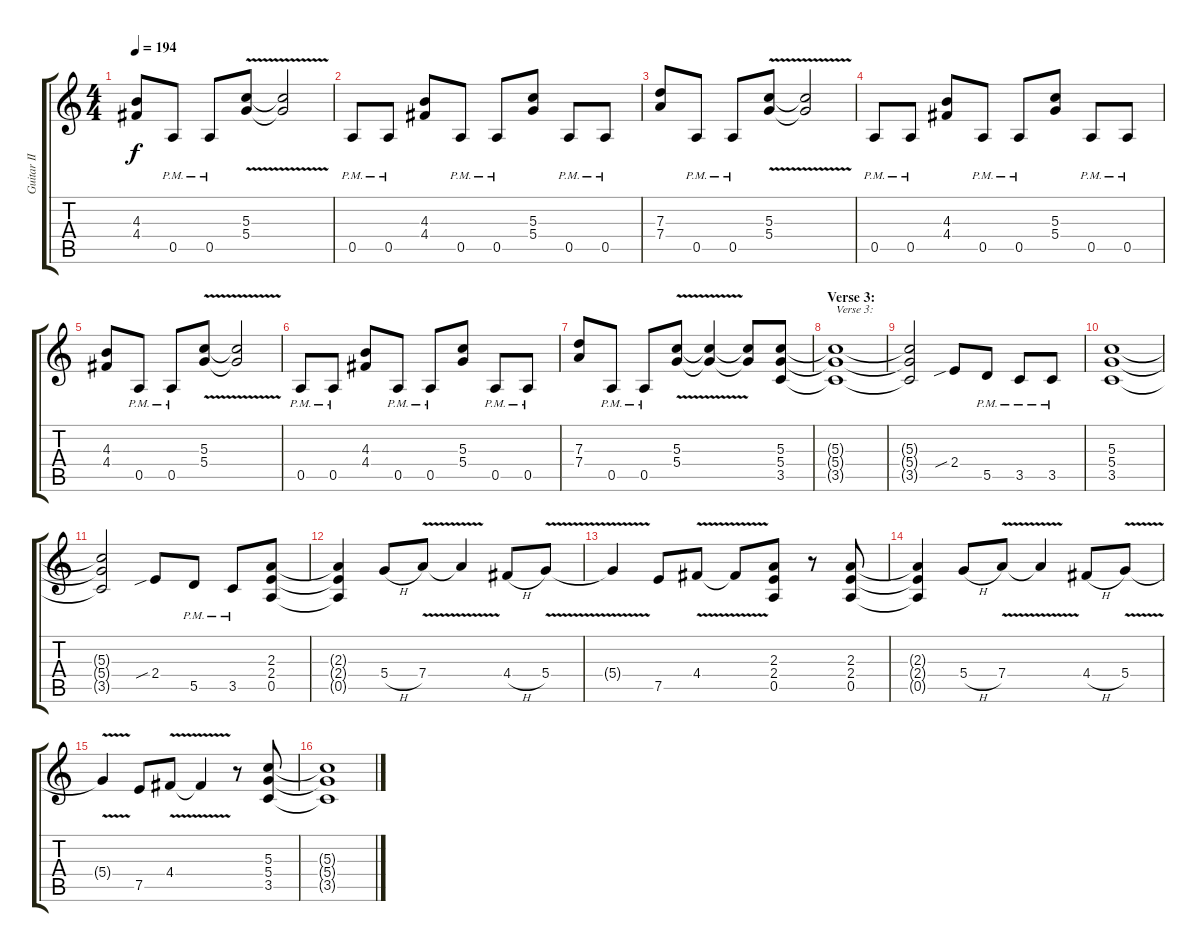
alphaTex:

\track ("Guitar II" "Guitar II") {instrument distortionguitar}
\staff {score tabs}
\tuning (E4 B3 G3 D3 A2 E2) {hide}
\ts (4 4)
\tempo 194
\clef g2
\ks c
(4.3 4.4).8{dy f} 0.5{pm}.8 0.5{pm}.8 (5.3{v} 5.4).8 (5.3{t} 5.4{t}).2 |
0.5{pm}.8 0.5{pm}.8 (4.3 4.4).8 0.5{pm}.8 0.5{pm}.8 (5.3 5.4).8 0.5{pm}.8 0.5{pm}.8 |
(7.3 7.4).8 0.5{pm}.8 0.5{pm}.8 (5.3{v} 5.4).8 (5.3{t} 5.4{t}).2 |
0.5{pm}.8 0.5{pm}.8 (4.3 4.4).8 0.5{pm}.8 0.5{pm}.8 (5.3 5.4).8 0.5{pm}.8 0.5{pm}.8 |
(4.3 4.4).8 0.5{pm}.8 0.5{pm}.8 (5.3{v} 5.4).8 (5.3{t} 5.4{t}).2 |
0.5{pm}.8 0.5{pm}.8 (4.3 4.4).8 0.5{pm}.8 0.5{pm}.8 (5.3 5.4).8 0.5{pm}.8 0.5{pm}.8 |
(7.3 7.4).8 0.5{pm}.8 0.5{pm}.8 (5.3{v} 5.4).8 (5.3{t} 5.4{t}).4 (5.3{t} 5.4{t}).8 (5.3 5.4 3.5).8 |
\section ("" "Verse 3:")
(5.3{t} 5.4{t} 3.5{t}).1{txt "Verse 3:"} |
(5.3{t} 5.4{t} 3.5{t}).2 2.4{sib}.8 5.5{pm}.8 3.5{pm}.8 3.5{pm}.8 |
(5.3 5.4 3.5).1 |
(5.3{t} 5.4{t} 3.5{t}).2 2.4{sib}.8 5.5{pm}.8 3.5{pm}.8 (2.3 2.4 0.5).8 |
(2.3{t} 2.4{t} 0.5{t}).4 5.4{h}.8 7.4{v}.8 7.4{t}.4 4.4{h}.8 5.4{v}.8 |
5.4{t}.4 7.5.8 4.4{v}.8 4.4{t}.8 (2.3 2.4 0.5).8 r.8 (2.3 2.4 0.5).8 |
(2.3{t} 2.4{t} 0.5{t}).4 5.4{h}.8 7.4{v}.8 7.4{t}.4 4.4{h}.8 5.4{v}.8 |
5.4{t}.4 7.5.8 4.4{v}.8 4.4{t}.4 r.8 (5.3 5.4 3.5).8 |
(5.3{t} 5.4{t} 3.5{t}).1
